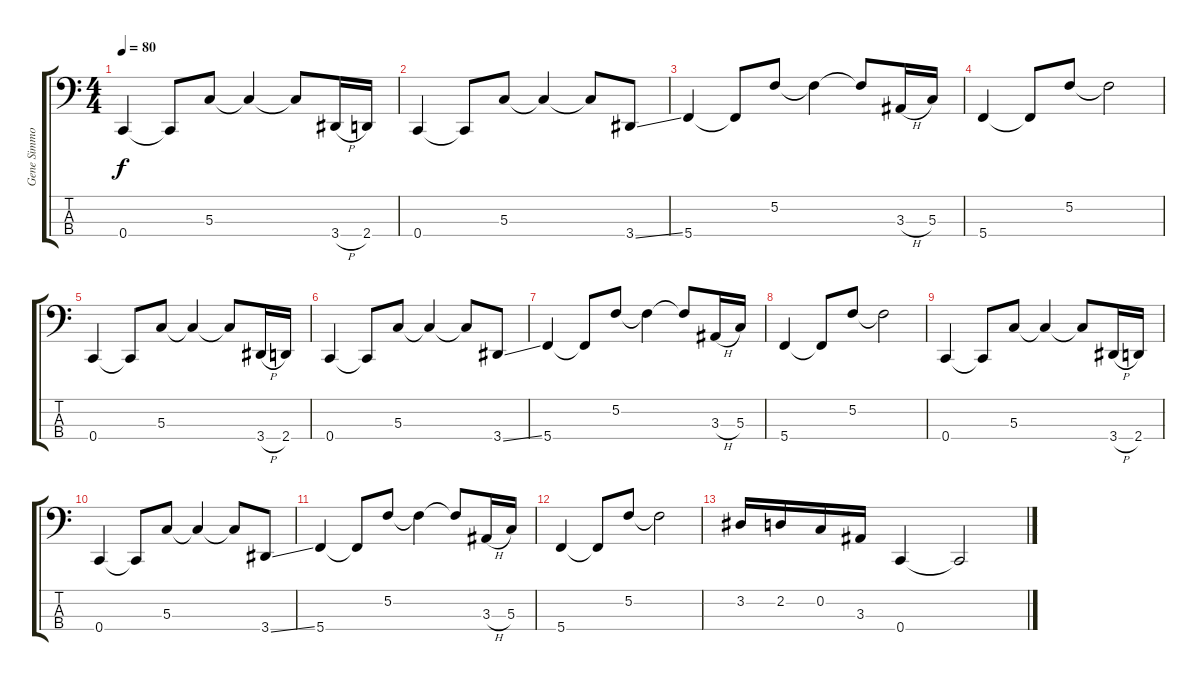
\track ("Gene Simmons" "Gene Simmo") {instrument electricbasspick}
\staff {score tabs}
\tuning (F2 C2 G1 C1) {hide}
\ts (4 4)
\tempo 80
\clef f4
\ks c
0.4.4{dy f} 0.4{t}.8 5.3.8 5.3{t}.4 5.3{t}.8 3.4{h}.16 2.4.16 |
0.4.4 0.4{t}.8 5.3.8 5.3{t}.4 5.3{t}.8 3.4{ss}.8 |
5.4.4 5.4{t}.8 5.2.8 5.2{t}.4 5.2{t}.8 3.3{h}.16 5.3.16 |
5.4.4 5.4{t}.8 5.2.8 5.2{t}.2 |
0.4.4 0.4{t}.8 5.3.8 5.3{t}.4 5.3{t}.8 3.4{h}.16 2.4.16 |
0.4.4 0.4{t}.8 5.3.8 5.3{t}.4 5.3{t}.8 3.4{ss}.8 |
5.4.4 5.4{t}.8 5.2.8 5.2{t}.4 5.2{t}.8 3.3{h}.16 5.3.16 |
5.4.4 5.4{t}.8 5.2.8 5.2{t}.2 |
0.4.4 0.4{t}.8 5.3.8 5.3{t}.4 5.3{t}.8 3.4{h}.16 2.4.16 |
0.4.4 0.4{t}.8 5.3.8 5.3{t}.4 5.3{t}.8 3.4{ss}.8 |
5.4.4 5.4{t}.8 5.2.8 5.2{t}.4 5.2{t}.8 3.3{h}.16 5.3.16 |
5.4.4 5.4{t}.8 5.2.8 5.2{t}.2 |
3.2.16 2.2.16 0.2.16 3.3.16 0.4.4 0.4{t}.2
